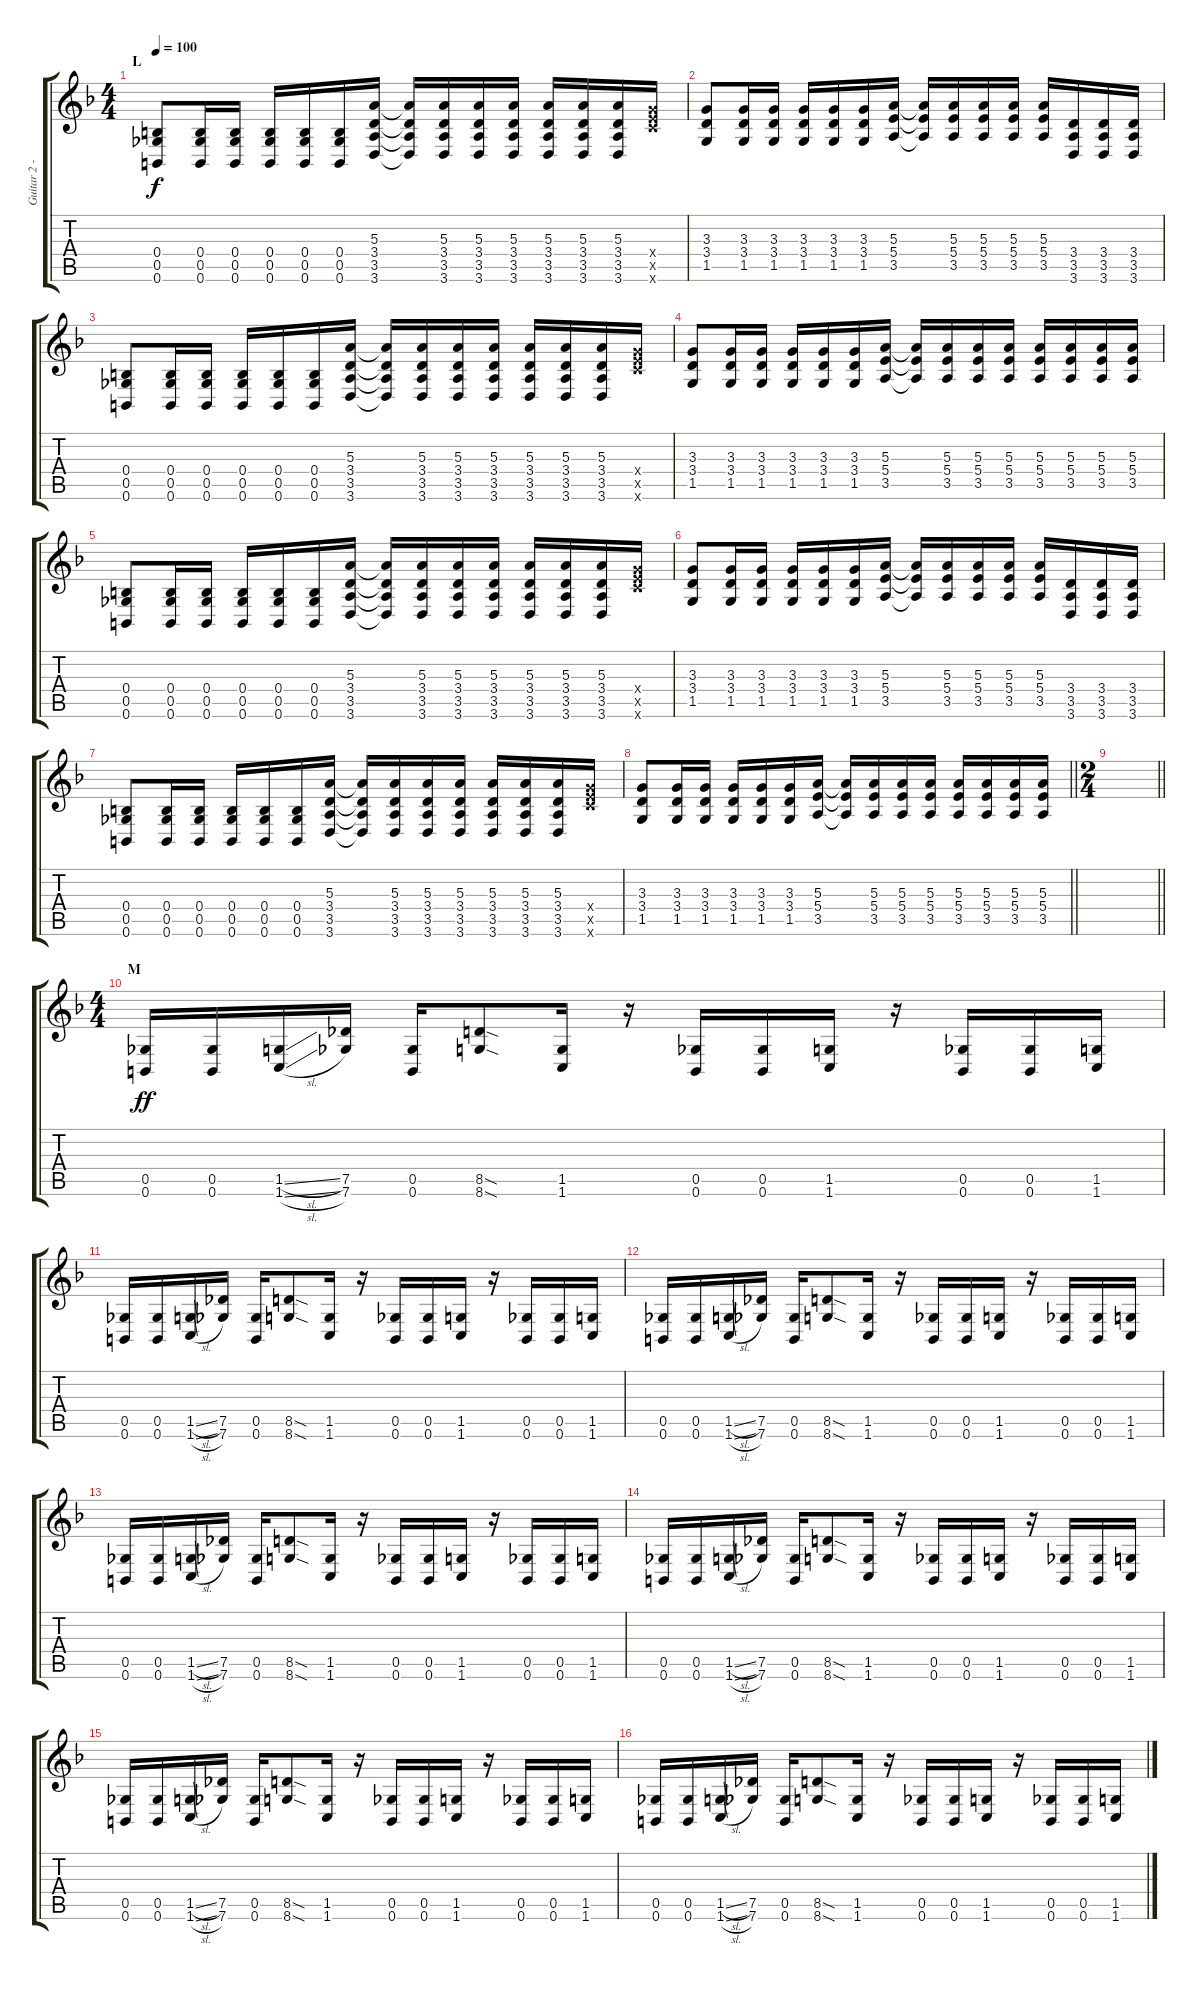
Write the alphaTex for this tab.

\track ("Guitar 2 - Aoi" "Guitar 2 -") {instrument overdrivenguitar}
\staff {score tabs}
\tuning (Db4 Ab3 E3 B2 Gb2 B1) {hide}
\ts (4 4)
\section ("" "L")
\tempo 100
\clef g2
\ks f
(0.4 0.5 0.6).8{dy f} (0.4 0.5 0.6).16 (0.4 0.5 0.6).16 (0.4 0.5 0.6).16 (0.4 0.5 0.6).16 (0.4 0.5 0.6).16 (5.3 3.4 3.5 3.6).16 (5.3{t} 3.4{t} 3.5{t} 3.6{t}).16 (5.3 3.4 3.5 3.6).16 (5.3 3.4 3.5 3.6).16 (5.3 3.4 3.5 3.6).16 (5.3 3.4 3.5 3.6).16 (5.3 3.4 3.5 3.6).16 (5.3 3.4 3.5 3.6).16 (8.4{x} 10.5{x} 13.6{x}).16 |
(3.3 3.4 1.5).8 (3.3 3.4 1.5).16 (3.3 3.4 1.5).16 (3.3 3.4 1.5).16 (3.3 3.4 1.5).16 (3.3 3.4 1.5).16 (5.3 5.4 3.5).16 (5.3{t} 5.4{t} 3.5{t}).16 (5.3 5.4 3.5).16 (5.3 5.4 3.5).16 (5.3 5.4 3.5).16 (5.3 5.4 3.5).16 (3.4 3.5 3.6).16 (3.4 3.5 3.6).16 (3.4 3.5 3.6).16 |
(0.4 0.5 0.6).8 (0.4 0.5 0.6).16 (0.4 0.5 0.6).16 (0.4 0.5 0.6).16 (0.4 0.5 0.6).16 (0.4 0.5 0.6).16 (5.3 3.4 3.5 3.6).16 (5.3{t} 3.4{t} 3.5{t} 3.6{t}).16 (5.3 3.4 3.5 3.6).16 (5.3 3.4 3.5 3.6).16 (5.3 3.4 3.5 3.6).16 (5.3 3.4 3.5 3.6).16 (5.3 3.4 3.5 3.6).16 (5.3 3.4 3.5 3.6).16 (8.4{x} 10.5{x} 13.6{x}).16 |
(3.3 3.4 1.5).8 (3.3 3.4 1.5).16 (3.3 3.4 1.5).16 (3.3 3.4 1.5).16 (3.3 3.4 1.5).16 (3.3 3.4 1.5).16 (5.3 5.4 3.5).16 (5.3{t} 5.4{t} 3.5{t}).16 (5.3 5.4 3.5).16 (5.3 5.4 3.5).16 (5.3 5.4 3.5).16 (5.3 5.4 3.5).16 (5.3 5.4 3.5).16 (5.3 5.4 3.5).16 (5.3 5.4 3.5).16 |
(0.4 0.5 0.6).8 (0.4 0.5 0.6).16 (0.4 0.5 0.6).16 (0.4 0.5 0.6).16 (0.4 0.5 0.6).16 (0.4 0.5 0.6).16 (5.3 3.4 3.5 3.6).16 (5.3{t} 3.4{t} 3.5{t} 3.6{t}).16 (5.3 3.4 3.5 3.6).16 (5.3 3.4 3.5 3.6).16 (5.3 3.4 3.5 3.6).16 (5.3 3.4 3.5 3.6).16 (5.3 3.4 3.5 3.6).16 (5.3 3.4 3.5 3.6).16 (8.4{x} 10.5{x} 13.6{x}).16 |
(3.3 3.4 1.5).8 (3.3 3.4 1.5).16 (3.3 3.4 1.5).16 (3.3 3.4 1.5).16 (3.3 3.4 1.5).16 (3.3 3.4 1.5).16 (5.3 5.4 3.5).16 (5.3{t} 5.4{t} 3.5{t}).16 (5.3 5.4 3.5).16 (5.3 5.4 3.5).16 (5.3 5.4 3.5).16 (5.3 5.4 3.5).16 (3.4 3.5 3.6).16 (3.4 3.5 3.6).16 (3.4 3.5 3.6).16 |
(0.4 0.5 0.6).8 (0.4 0.5 0.6).16 (0.4 0.5 0.6).16 (0.4 0.5 0.6).16 (0.4 0.5 0.6).16 (0.4 0.5 0.6).16 (5.3 3.4 3.5 3.6).16 (5.3{t} 3.4{t} 3.5{t} 3.6{t}).16 (5.3 3.4 3.5 3.6).16 (5.3 3.4 3.5 3.6).16 (5.3 3.4 3.5 3.6).16 (5.3 3.4 3.5 3.6).16 (5.3 3.4 3.5 3.6).16 (5.3 3.4 3.5 3.6).16 (8.4{x} 10.5{x} 13.6{x}).16 |
\barLineRight lightlight
(3.3 3.4 1.5).8 (3.3 3.4 1.5).16 (3.3 3.4 1.5).16 (3.3 3.4 1.5).16 (3.3 3.4 1.5).16 (3.3 3.4 1.5).16 (5.3 5.4 3.5).16 (5.3{t} 5.4{t} 3.5{t}).16 (5.3 5.4 3.5).16 (5.3 5.4 3.5).16 (5.3 5.4 3.5).16 (5.3 5.4 3.5).16 (5.3 5.4 3.5).16 (5.3 5.4 3.5).16 (5.3 5.4 3.5).16 |
\ts (2 4)
\barLineRight lightlight
|
\ts (4 4)
\section ("" "M")
(0.5 0.6).16{dy ff} (0.5 0.6).16 (1.5{sl} 1.6{sl}).16 (7.5 7.6).16 (0.5 0.6).16 (8.5{sod} 8.6{sod}).8 (1.5 1.6).16 r.16 (0.5 0.6).16 (0.5 0.6).16 (1.5 1.6).16 r.16 (0.5 0.6).16 (0.5 0.6).16 (1.5 1.6).16 |
(0.5 0.6).16 (0.5 0.6).16 (1.5{sl} 1.6{sl}).16 (7.5 7.6).16 (0.5 0.6).16 (8.5{sod} 8.6{sod}).8 (1.5 1.6).16 r.16 (0.5 0.6).16 (0.5 0.6).16 (1.5 1.6).16 r.16 (0.5 0.6).16 (0.5 0.6).16 (1.5 1.6).16 |
(0.5 0.6).16 (0.5 0.6).16 (1.5{sl} 1.6{sl}).16 (7.5 7.6).16 (0.5 0.6).16 (8.5{sod} 8.6{sod}).8 (1.5 1.6).16 r.16 (0.5 0.6).16 (0.5 0.6).16 (1.5 1.6).16 r.16 (0.5 0.6).16 (0.5 0.6).16 (1.5 1.6).16 |
(0.5 0.6).16 (0.5 0.6).16 (1.5{sl} 1.6{sl}).16 (7.5 7.6).16 (0.5 0.6).16 (8.5{sod} 8.6{sod}).8 (1.5 1.6).16 r.16 (0.5 0.6).16 (0.5 0.6).16 (1.5 1.6).16 r.16 (0.5 0.6).16 (0.5 0.6).16 (1.5 1.6).16 |
(0.5 0.6).16 (0.5 0.6).16 (1.5{sl} 1.6{sl}).16 (7.5 7.6).16 (0.5 0.6).16 (8.5{sod} 8.6{sod}).8 (1.5 1.6).16 r.16 (0.5 0.6).16 (0.5 0.6).16 (1.5 1.6).16 r.16 (0.5 0.6).16 (0.5 0.6).16 (1.5 1.6).16 |
(0.5 0.6).16 (0.5 0.6).16 (1.5{sl} 1.6{sl}).16 (7.5 7.6).16 (0.5 0.6).16 (8.5{sod} 8.6{sod}).8 (1.5 1.6).16 r.16 (0.5 0.6).16 (0.5 0.6).16 (1.5 1.6).16 r.16 (0.5 0.6).16 (0.5 0.6).16 (1.5 1.6).16 |
(0.5 0.6).16 (0.5 0.6).16 (1.5{sl} 1.6{sl}).16 (7.5 7.6).16 (0.5 0.6).16 (8.5{sod} 8.6{sod}).8 (1.5 1.6).16 r.16 (0.5 0.6).16 (0.5 0.6).16 (1.5 1.6).16 r.16 (0.5 0.6).16 (0.5 0.6).16 (1.5 1.6).16
